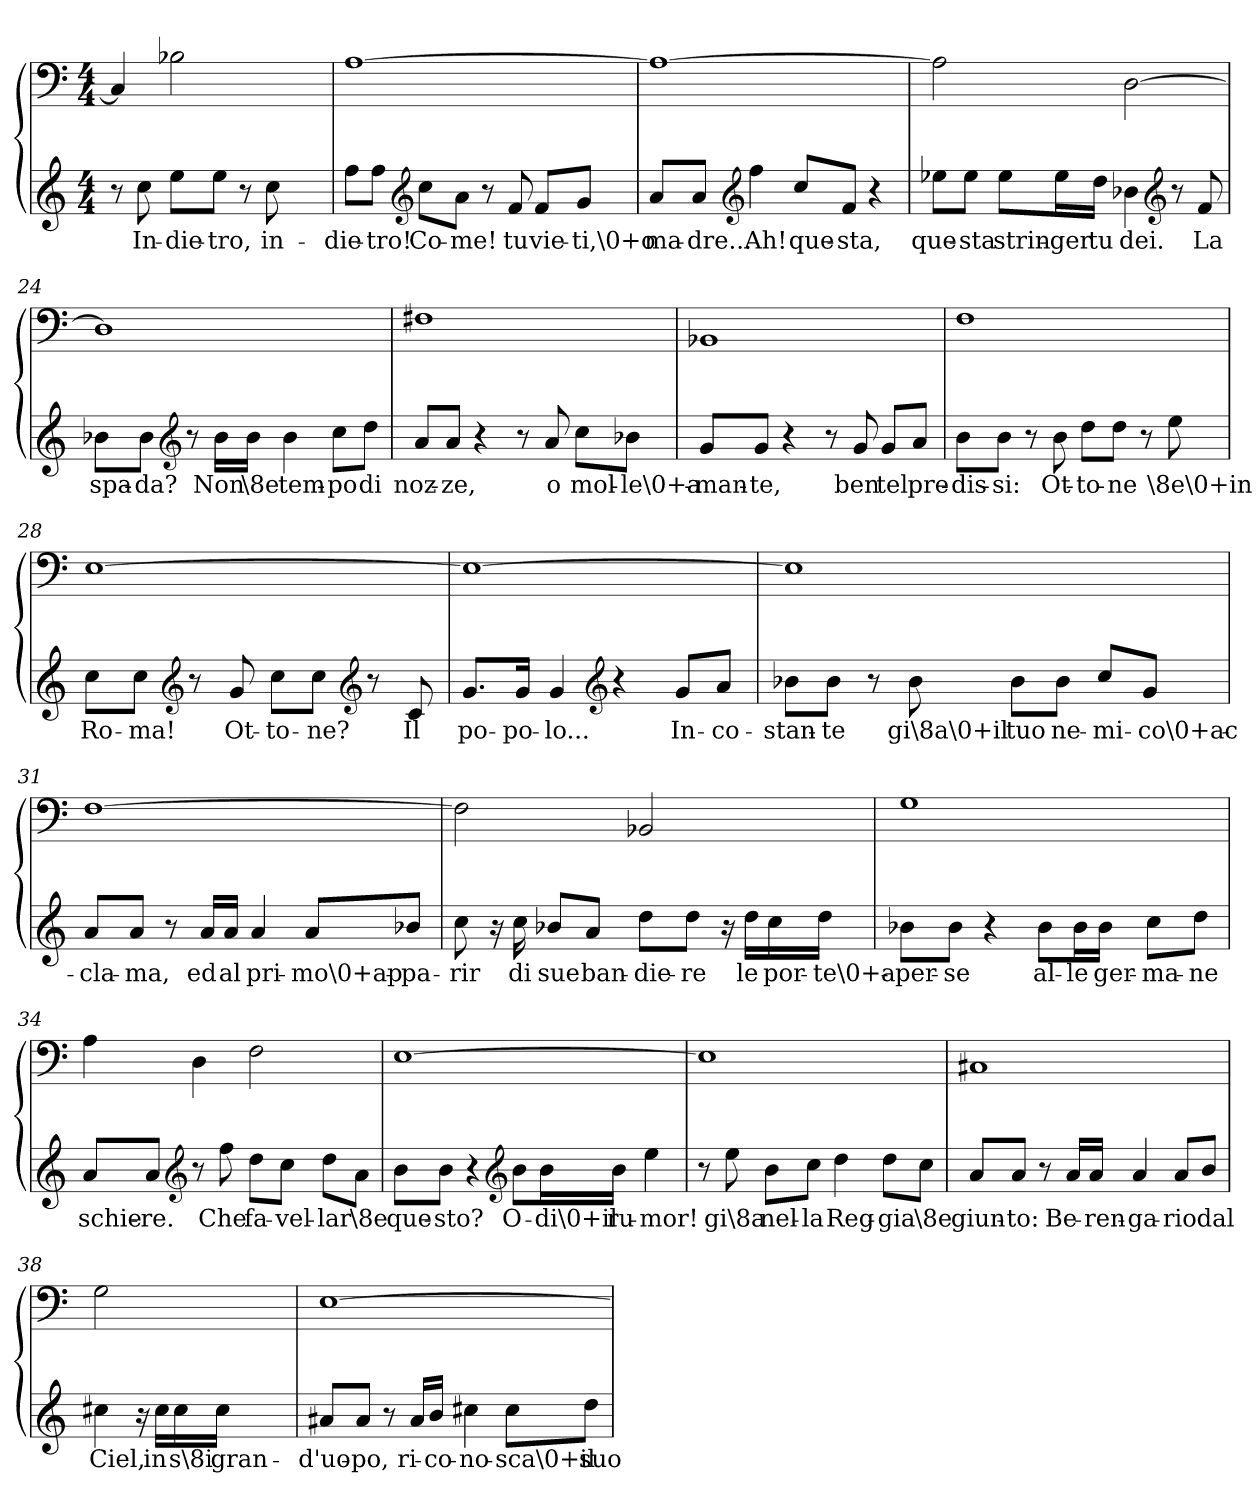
**kern	**text	**kern
*part1	*part1	*part1
*staff2	*staff2	*staff1
*clefG2	*	*clefF4
*k[]	*	*k[]
*a:	*	*a:
*M4/4	*	*M4/4
=	=	=
8r	.	4C/]
8cc\	In-	.
8ee\L	-die-	2B-X\
8ee\J	-tro,	.
8r	.	.
8cc\	in-	.
4ryy	.	4ryy
=21	=21	=21
8ff\L	-die-	[1A\
8ff\J	-tro!	.
*clefG2	*	*
8cc\L	Co-	.
8a\J	-me!	.
8r	.	.
8f/	tu	.
8f/L	vie-	.
8g/J	-ti,\0+o	.
=22	=22	=22
8a/L	ma-	1A\_
8a/J	-dre...	.
*clefG2	*	*
4ff\	Ah!	.
8cc/L	que-	.
8f/J	-sta,	.
4r	.	.
=23	=23	=23
8ee-X\L	que-	2A\]
8ee-\J	-sta	.
8ee-\L	strin-	.
16ee-\L	-ger	.
16dd\JJ	tu	.
4b-X\	dei.	[2D\
*clefG2	*	*
8r	.	.
8f/	La	.
=24	=24	=24
8b-X\L	spa-	1D\]
8b-\J	-da?	.
*clefG2	*	*
8r	.	.
16b-\LL	Non	.
16b-\JJ	\8e	.
4b-\	tem-	.
8cc\L	-po	.
8dd\J	di	.
=25	=25	=25
8a/L	noz-	1F#X\
8a/J	-ze,	.
4r	.	.
8r	.	.
8a/	o	.
8cc\L	mol-	.
8b-X\J	-le\0+a-	.
=26	=26	=26
8g/L	-man-	1BB-X/
8g/J	-te,	.
4r	.	.
8r	.	.
8g/	ben	.
8g/L	tel	.
8a/J	pre-	.
=27	=27	=27
8b\L	-dis-	1F\
8b\J	-si:	.
8r	.	.
8b\	Ot-	.
8dd\L	-to-	.
8dd\J	-ne	.
8r	.	.
8ee\	\8e\0+in	.
=28	=28	=28
8cc\L	Ro-	[1E\
8cc\J	-ma!	.
*clefG2	*	*
8r	.	.
8g/	Ot-	.
8cc\L	-to-	.
8cc\J	-ne?	.
*clefG2	*	*
8r	.	.
8c/	Il	.
=29	=29	=29
8.g/L	po-	1E\_
16g/Jk	-po-	.
4g/	-lo...	.
*clefG2	*	*
4r	.	.
8g/L	In-	.
8a/J	-co-	.
=30	=30	=30
8b-X\L	-stan-	1E\]
8b-\J	-te	.
8r	.	.
8b-\	gi\8a\0+il	.
8b-\L	tuo	.
8b-\J	ne-	.
8cc/L	-mi-	.
8g/J	-co\0+ac-	.
=31	=31	=31
8a/L	-cla-	[1F\
8a/J	-ma,	.
8r	.	.
16a/LL	ed	.
16a/JJ	al	.
4a/	pri-	.
8a/L	-mo\0+ap-	.
8b-X/J	-pa-	.
=32	=32	=32
8cc\	-rir	2F\]
16r	.	.
16cc\	di	.
8b-X/L	sue	.
8a/J	ban-	.
8dd\L	-die-	2BB-X/
8dd\J	-re	.
16r	.	.
16dd\LL	le	.
16cc\	por-	.
16dd\JJ	-te\0+a-	.
=33	=33	=33
8b-X\L	-per-	1G\
8b-\J	-se	.
4r	.	.
8b-\L	al-	.
16b-\L	-le	.
16b-\JJ	ger-	.
8cc\L	-ma-	.
8dd\J	-ne	.
=34	=34	=34
8a/L	schie-	4A\
8a/J	-re.	.
*clefG2	*	*
8r	.	4D\
8ff\	Che	.
8dd\L	fa-	2F\
8cc\J	-vel-	.
8dd\L	-lar	.
8a\J	\8e	.
=35	=35	=35
8b\L	que-	[1E\
8b\J	-sto?	.
4r	.	.
*clefG2	*	*
8b\L	O-	.
16b\L	-di\0+il	.
16b\JJ	ru-	.
4ee\	-mor!	.
=36	=36	=36
8r	.	1E\]
8ee\	gi\8a	.
8b\L	nel-	.
8cc\J	-la	.
4dd\	Reg-	.
8dd\L	-gia	.
8cc\J	\8e	.
=37	=37	=37
8a/L	giun-	1C#X/
8a/J	-to:	.
8r	.	.
16a/LL	Be-	.
16a/JJ	-ren-	.
4a/	-ga-	.
8a/L	-rio	.
8b/J	dal	.
=38	=38	=38
4cc#X\	Ciel,	2G\
16r	.	.
16cc#\LL	in	.
16cc#\	s\8i	.
16cc#\JJ	gran-	.
2ryy	.	2ryy
=39	=39	=39
8a#X/L	-d'uo-	[1E\
8a#/J	-po,	.
8r	.	.
16a#/LL	ri-	.
16b/JJ	-co-	.
4cc#X\	-no-	.
8cc#\L	-sca\0+il	.
8dd\J	suo	.
=	=	=
*-	*-	*-
